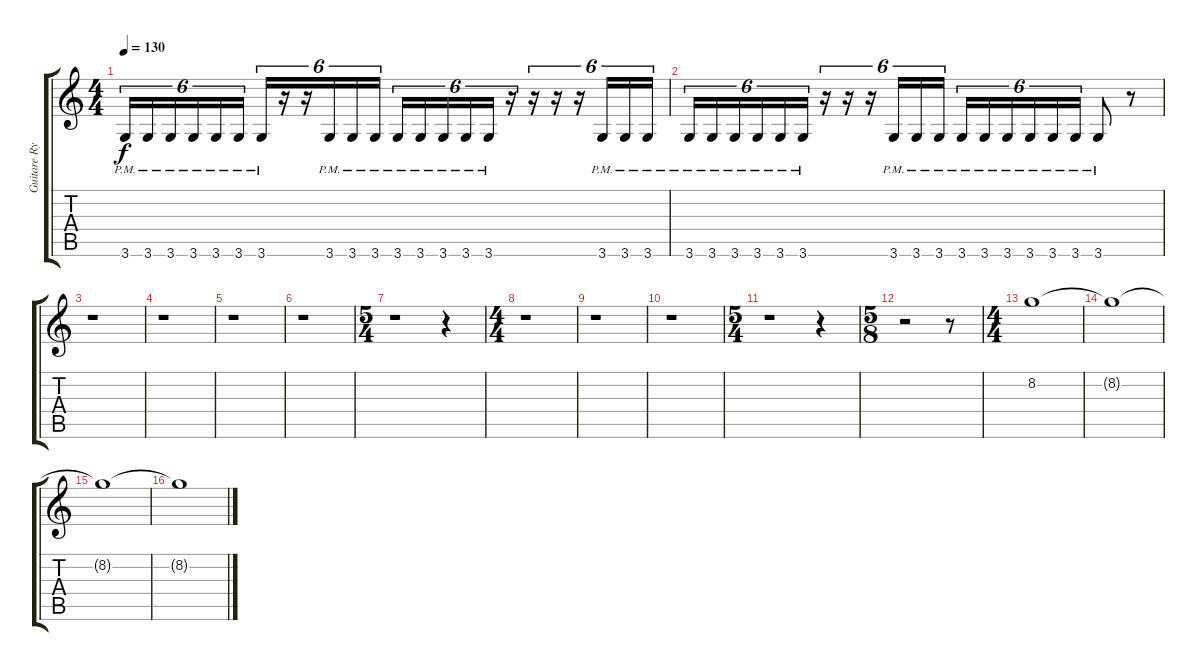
\track ("Guitare Rythm (disto)" "Guitare Ry") {instrument distortionguitar}
\staff {score tabs}
\tuning (E4 B3 G3 D3 A2 E2) {hide}
\ts (4 4)
\tempo 130
\clef g2
\ks c
3.6{pm}.16{tu (6 4) dy f} 3.6{pm}.16{tu (6 4)} 3.6{pm}.16{tu (6 4)} 3.6{pm}.16{tu (6 4)} 3.6{pm}.16{tu (6 4)} 3.6{pm}.16{tu (6 4)} 3.6{pm}.16{tu (6 4)} r.16{tu (6 4)} r.16{tu (6 4)} 3.6{pm}.16{tu (6 4)} 3.6{pm}.16{tu (6 4)} 3.6{pm}.16{tu (6 4)} 3.6{pm}.16{tu (6 4)} 3.6{pm}.16{tu (6 4)} 3.6{pm}.16{tu (6 4)} 3.6{pm}.16{tu (6 4)} 3.6{pm}.16{tu (6 4)} r.16{tu (6 4)} r.16{tu (6 4)} r.16{tu (6 4)} r.16{tu (6 4)} 3.6{pm}.16{tu (6 4)} 3.6{pm}.16{tu (6 4)} 3.6{pm}.16{tu (6 4)} |
3.6{pm}.16{tu (6 4)} 3.6{pm}.16{tu (6 4)} 3.6{pm}.16{tu (6 4)} 3.6{pm}.16{tu (6 4)} 3.6{pm}.16{tu (6 4)} 3.6{pm}.16{tu (6 4)} r.16{tu (6 4)} r.16{tu (6 4)} r.16{tu (6 4)} 3.6{pm}.16{tu (6 4)} 3.6{pm}.16{tu (6 4)} 3.6{pm}.16{tu (6 4)} 3.6{pm}.16{tu (6 4)} 3.6{pm}.16{tu (6 4)} 3.6{pm}.16{tu (6 4)} 3.6{pm}.16{tu (6 4)} 3.6{pm}.16{tu (6 4)} 3.6{pm}.16{tu (6 4)} 3.6{pm}.8 r.8 |
r.1 |
r.1 |
r.1 |
r.1 |
\ts (5 4)
r.1 r.4 |
\ts (4 4)
r.1 |
r.1 |
r.1 |
\ts (5 4)
r.1 r.4 |
\ts (5 8)
r.2 r.8 |
\ts (4 4)
8.2.1{volume 13} |
8.2{t}.1 |
8.2{t}.1 |
8.2{t}.1
